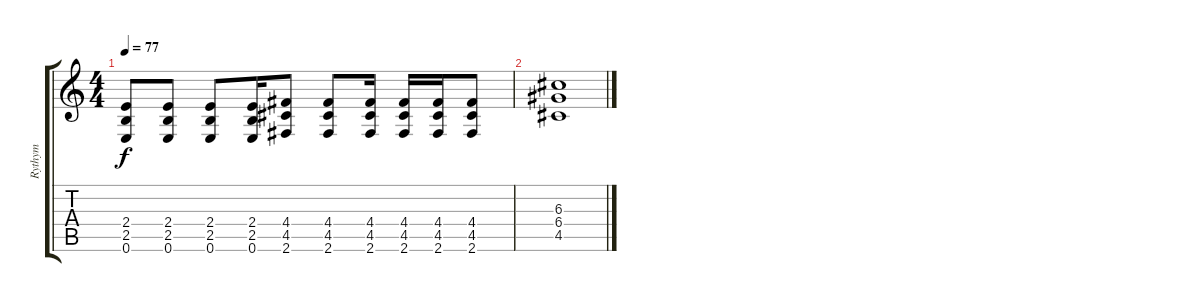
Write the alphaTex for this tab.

\track ("Rythym" "Rythym") {instrument distortionguitar}
\staff {score tabs}
\tuning (E4 B3 G3 D3 A2 E2) {hide}
\ts (4 4)
\tempo 77
\clef g2
\ks c
(2.4 2.5 0.6).8{dy f} (2.4 2.5 0.6).8 (2.4 2.5 0.6).8 (2.4 2.5 0.6).16 (4.4 4.5 2.6).8 (4.4 4.5 2.6).8 (4.4 4.5 2.6).16 (4.4 4.5 2.6).16 (4.4 4.5 2.6).16 (4.4 4.5 2.6).8 |
(6.3 6.4 4.5).1
